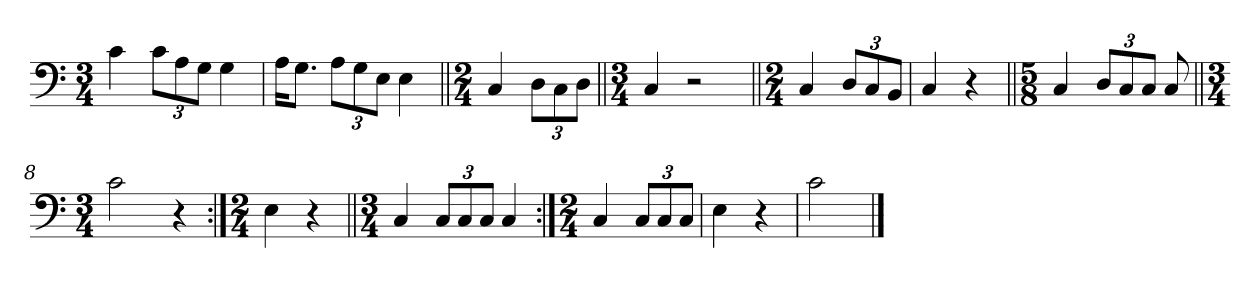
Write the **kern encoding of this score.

**kern
*part1
*staff1
*clefF4
*k[]
*M3/4
=1
4c\
12c\L
12A\
12G\J
4G\
=2
16A\KL
8.G\J
12A\L
12G\
12E\J
4E\
=3||
*M2/4
4C/
12D\L
12C\
12D\J
=4||
*M3/4
4C/
2r
=5||
*M2/4
4C/
12D/L
12C/
12BB/J
=6
4C/
4r
=7||
*M5/8
4C/
12D/L
12C/
12C/J
8C/
=8||
*M3/4
2c\
4r
=9:|!
*M2/4
4E\
4r
=10||
*M3/4
4C/
12C/L
12C/
12C/J
4C/
=11:|!
*M2/4
4C/
12C/L
12C/
12C/J
=12
4E\
4r
=13
2c\
==
*-
